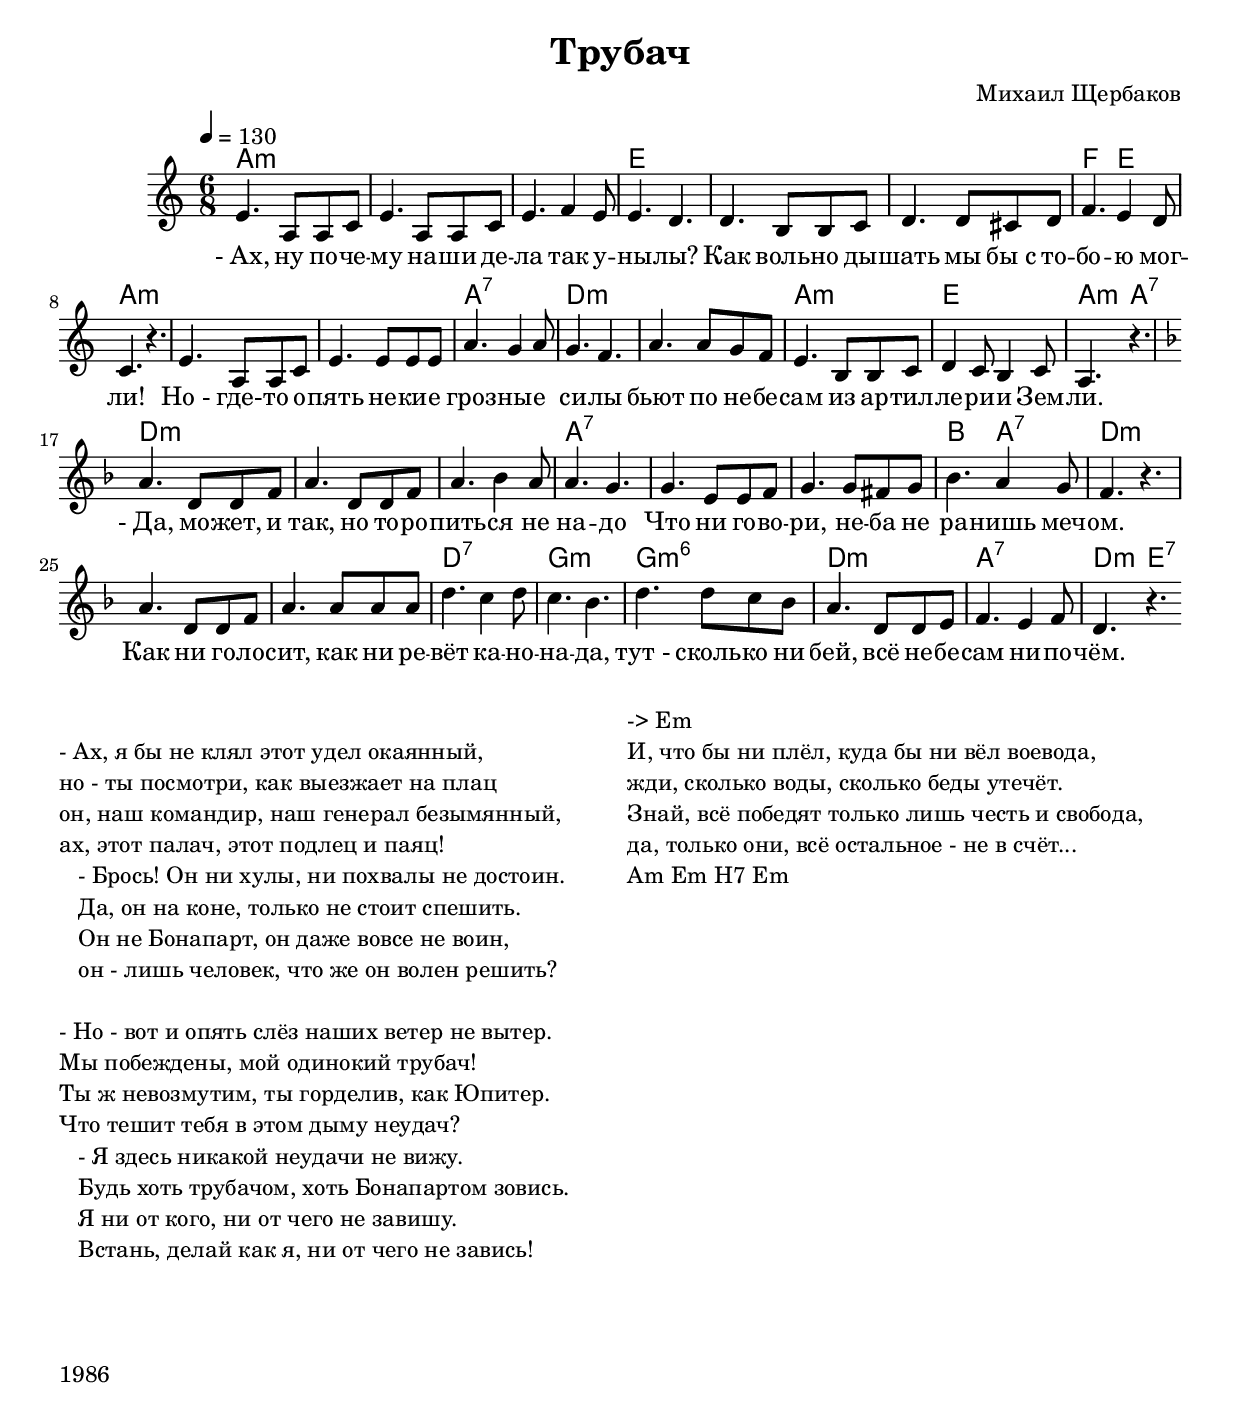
\header {
  title = "Трубач"
  composer = "Михаил Щербаков"
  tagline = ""
}

%\version "2.10.33"

% European system (A B H C D E F G)
\include "deutsch.ly"

lnotes = \relative c' {
  \time 6/8
  \key a \minor
  \tempo 4 = 130
%  \override Fingering #'add-stem-support = ##t
%  \partial 4
  e4. a,8 a c  e4. a,8 a c   e4. f4 e8  e4. d4.
  d4. h8 h c   d4. d8 cis d  f4. e4 d8  c4. r4.
  e4. a,8 a c  e4. e8 e e    a4. g4 a8  g4. f
  a4. a8 g f   e4. h8 h c    d4 c8 h4 c8 a4. r4.
  \key d \minor \break
  a'4. d,8 d f a4. d,8 d f   a4. b4 a8  a4. g4.
  g4. e8 e f   g4. g8 fis g  b4. a4 g8 f4. r4.
  a4. d,8 d f  a4. a8 a a    d4. c4 d8 c4. b4.
  d4. d8 c b   a4. d,8 d e   f4. e4 f8 d4. r4.
  \bar ":|"
}

ltext = \lyricmode {
  -_Ах, ну по -- че -- му на -- ши де -- ла так у -- ны -- лы?
  Как воль -- но ды -- шать мы бы_с то -- бо -- ю мог -- ли!
  Но_- где- -- то о -- пять не -- ки -- е гроз -- ны -- е си -- лы
  бьют по не -- бе -- сам из ар -- тил -- ле -- ри -- и Зем -- ли.

  -_Да, мо -- жет, и так, но то -- ро -- пить -- ся не на -- до
  Что ни го -- во -- ри, не -- ба не ра -- нишь меч -- ом.
  Как ни го -- ло -- сит, как ни ре -- вёт ка -- но -- на -- да,
  тут_- сколь -- ко ни бей, всё не -- бе -- сам ни -- по -- чём.
}

\score {
  <<
    \chords { \germanChords a2.:m s s e s s f4. e4. a2.:m s s a:7 d:m s a:m e a4.:m a:7
                            d2.:m s s a:7 s s b4. a:7 d2.:m s s d:7 g:m g:m6 d:m a:7 d4.:m e:7
            }
    \new Voice = "guit" \lnotes
    \new Lyrics \lyricsto "guit" \ltext
  >>
  \midi{}
  \layout{}
}

\markup {
  \column {
    \vspace #1
    "- Ах, я бы не клял этот удел окаянный,"
    "но - ты посмотри, как выезжает на плац"
    "он, наш командир, наш генерал безымянный,"
    "ах, этот палач, этот подлец и паяц!     "
    "   - Брось! Он ни хулы, ни похвалы не достоин."
    "   Да, он на коне, только не стоит спешить."
    "   Он не Бонапарт, он даже вовсе не воин,"
    "   он - лишь человек, что же он волен решить?"
    \vspace #1
    "- Но - вот и опять слёз наших ветер не вытер."
    "Мы побеждены, мой одинокий трубач!"
    "Ты ж невозмутим, ты горделив, как Юпитер."
    "Что тешит тебя в этом дыму неудач?"
    "   - Я здесь никакой неудачи не вижу."
    "   Будь хоть трубачом, хоть Бонапартом зовись."
    "   Я ни от кого, ни от чего не завишу."
    "   Встань, делай как я, ни от чего не завись!"
    \vspace #3
    "1986"
  }
  \hspace #5
  \column {
    "-> Em"
    "И, что бы ни плёл, куда бы ни вёл воевода,"
    "жди, сколько воды, сколько беды утечёт."
    "Знай, всё победят только лишь честь и свобода,"
    "да, только они, всё остальное - не в счёт..."
    "Am Em H7 Em"
  }
}

